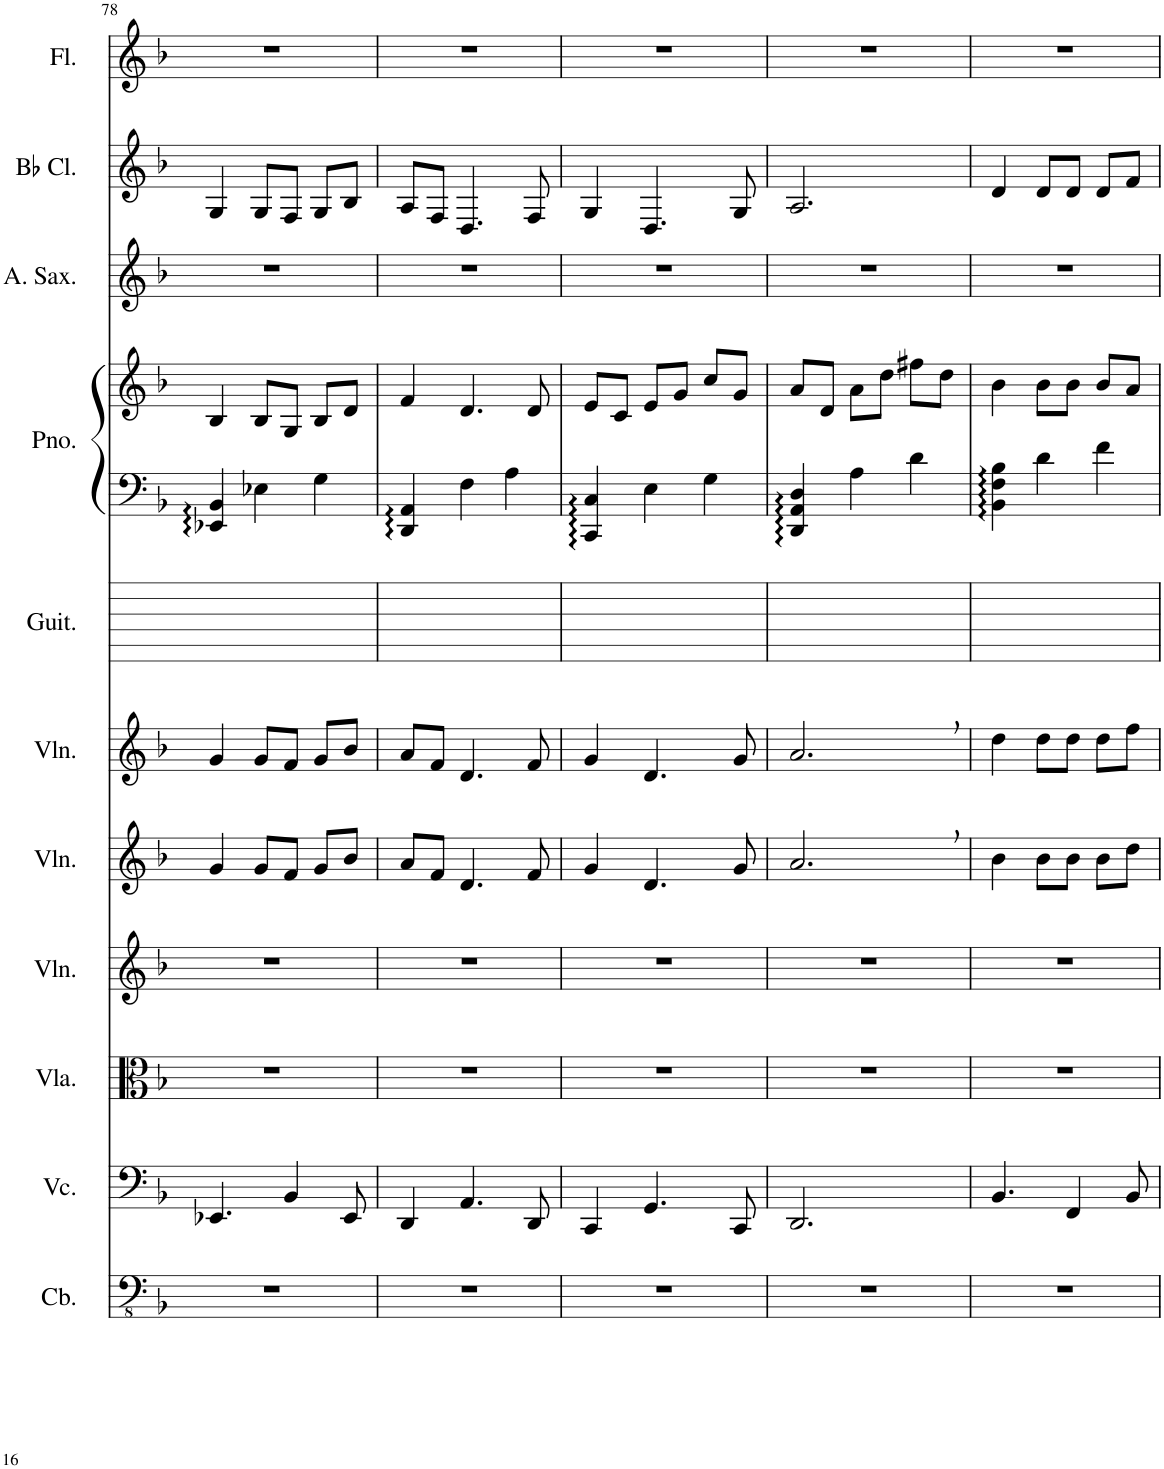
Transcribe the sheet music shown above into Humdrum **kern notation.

**kern	**kern	**kern	**kern	**kern	**kern	**kern	**kern	**kern	**kern	**kern	**kern
*part11	*part10	*part9	*part8	*part7	*part6	*part5	*part4	*part4	*part3	*part2	*part1
*staff12	*staff11	*staff10	*staff9	*staff8	*staff7	*staff6	*staff5	*staff4	*staff3	*staff2	*staff1
*I"Contrabass	*I"Violoncello	*I"Viola	*I"Violin	*I"Violin	*I"Violin	*I"Acoustic Guitar	*I"Piano	*	*I"Alto Saxophone	*I"Bb Clarinet	*I"Flute
*I'Cb.	*I'Vc.	*I'Vla.	*I'Vln.	*I'Vln.	*I'Vln.	*I'Guit.	*I'Pno.	*	*I'A. Sax.	*I'Bb Cl.	*I'Fl.
!!LO:PB:g=z
*clefFv4	*clefF4	*clefC3	*clefG2	*clefG2	*clefG2	*	*clefF4	*clefG2	*clefG2	*clefG2	*clefG2
*ITrd7c12	*	*	*	*	*	*	*	*	*ITrd5c9	*ITrd1c2	*
*k[b-]	*k[b-]	*k[b-]	*k[b-]	*k[b-]	*k[b-]	*k[b-]	*k[b-]	*k[b-]	*k[b-]	*k[b-]	*k[b-]
*M3/4	*M3/4	*M3/4	*M3/4	*M3/4	*M3/4	*M3/4	*M3/4	*M3/4	*M3/4	*M3/4	*M3/4
=78	=78	=78	=78	=78	=78	=78	=78	=78	=78	=78	=78
2.r	4.EE-X/	2.r	2.r	4g/	4g/	2.r	4EE-X/ 4BB-/	4B-/	2.r	4G/	2.r
.	.	.	.	8g/L	8g/L	.	4E-X\	8B-/L	.	8G/L	.
.	4BB-/	.	.	8f/J	8f/J	.	.	8G/J	.	8F/J	.
.	.	.	.	8g/L	8g/L	.	4G\	8B-/L	.	8G/L	.
.	8EE-/	.	.	8b-/J	8b-/J	.	.	8d/J	.	8B-/J	.
=79	=79	=79	=79	=79	=79	=79	=79	=79	=79	=79	=79
2.r	4DD/	2.r	2.r	8a/L	8a/L	2.r	4DD/ 4AA/	4f/	2.r	8A/L	2.r
.	.	.	.	8f/J	8f/J	.	.	.	.	8F/J	.
.	4.AA/	.	.	4.d/	4.d/	.	4F\	4.d/	.	4.D/	.
.	.	.	.	.	.	.	4A\	.	.	.	.
.	8DD/	.	.	8f/	8f/	.	.	8d/	.	8F/	.
=80	=80	=80	=80	=80	=80	=80	=80	=80	=80	=80	=80
2.r	4CC/	2.r	2.r	4g/	4g/	2.r	4CC/ 4C/	8e/L	2.r	4G/	2.r
.	.	.	.	.	.	.	.	8c/J	.	.	.
.	4.GG/	.	.	4.d/	4.d/	.	4E\	8e/L	.	4.D/	.
.	.	.	.	.	.	.	.	8g/J	.	.	.
.	.	.	.	.	.	.	4G\	8cc/L	.	.	.
.	8CC/	.	.	8g/	8g/	.	.	8g/J	.	8G/	.
=81	=81	=81	=81	=81	=81	=81	=81	=81	=81	=81	=81
2.r	2.DD/	2.r	2.r	2.a,/	2.a,/	2.r	4DD/ 4AA/ 4D/	8a/L	2.r	2.A/	2.r
.	.	.	.	.	.	.	.	8d/J	.	.	.
.	.	.	.	.	.	.	4A\	8a\L	.	.	.
.	.	.	.	.	.	.	.	8dd\J	.	.	.
.	.	.	.	.	.	.	4d\	8ff#X\L	.	.	.
.	.	.	.	.	.	.	.	8dd\J	.	.	.
=82	=82	=82	=82	=82	=82	=82	=82	=82	=82	=82	=82
2.r	4.BB-/	2.r	2.r	4b-\	4dd\	2.r	4BB-\ 4F\ 4B-\	4b-\	2.r	4d/	2.r
.	.	.	.	8b-\L	8dd\L	.	4d\	8b-\L	.	8d/L	.
.	4FF/	.	.	8b-\J	8dd\J	.	.	8b-\J	.	8d/J	.
.	.	.	.	8b-\L	8dd\L	.	4f\	8b-/L	.	8d/L	.
.	8BB-/	.	.	8dd\J	8ff\J	.	.	8a/J	.	8f/J	.
=	=	=	=	=	=	=	=	=	=	=	=
*-	*-	*-	*-	*-	*-	*-	*-	*-	*-	*-	*-
